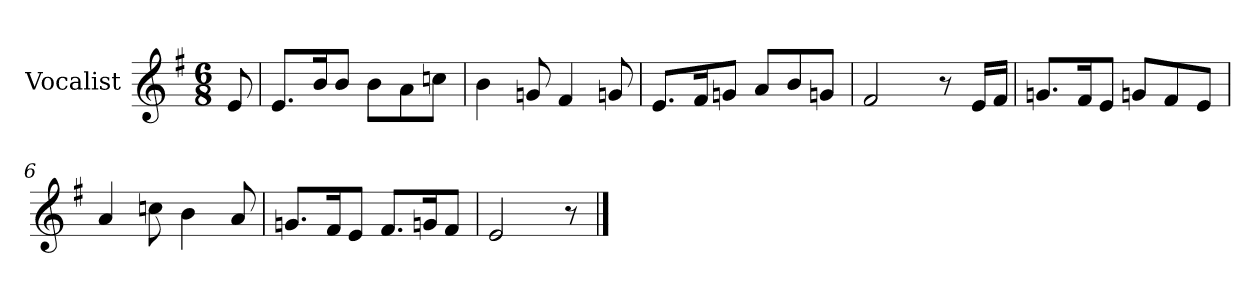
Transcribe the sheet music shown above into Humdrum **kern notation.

**kern
*part1
*staff1
*I"Vocalist
*k[f#]
*e:
*M6/8
=
8e
=1
8.eL
16bK
8bJ
8bL
8a
8ccnJ
=2
4b
8gn
4f#
8gn
=3
8.eL
16f#K
8gnJ
8aL
8b
8gnJ
=4
2f#
8r
16eLL
16f#JJ
=5
8.gnL
16f#K
8eJ
8gnL
8f#
8eJ
=6
4a
8ccn
4b
8a
=7
8.gnL
16f#K
8eJ
8.f#L
16gnK
8f#J
=8
2e
8r
==
*-
